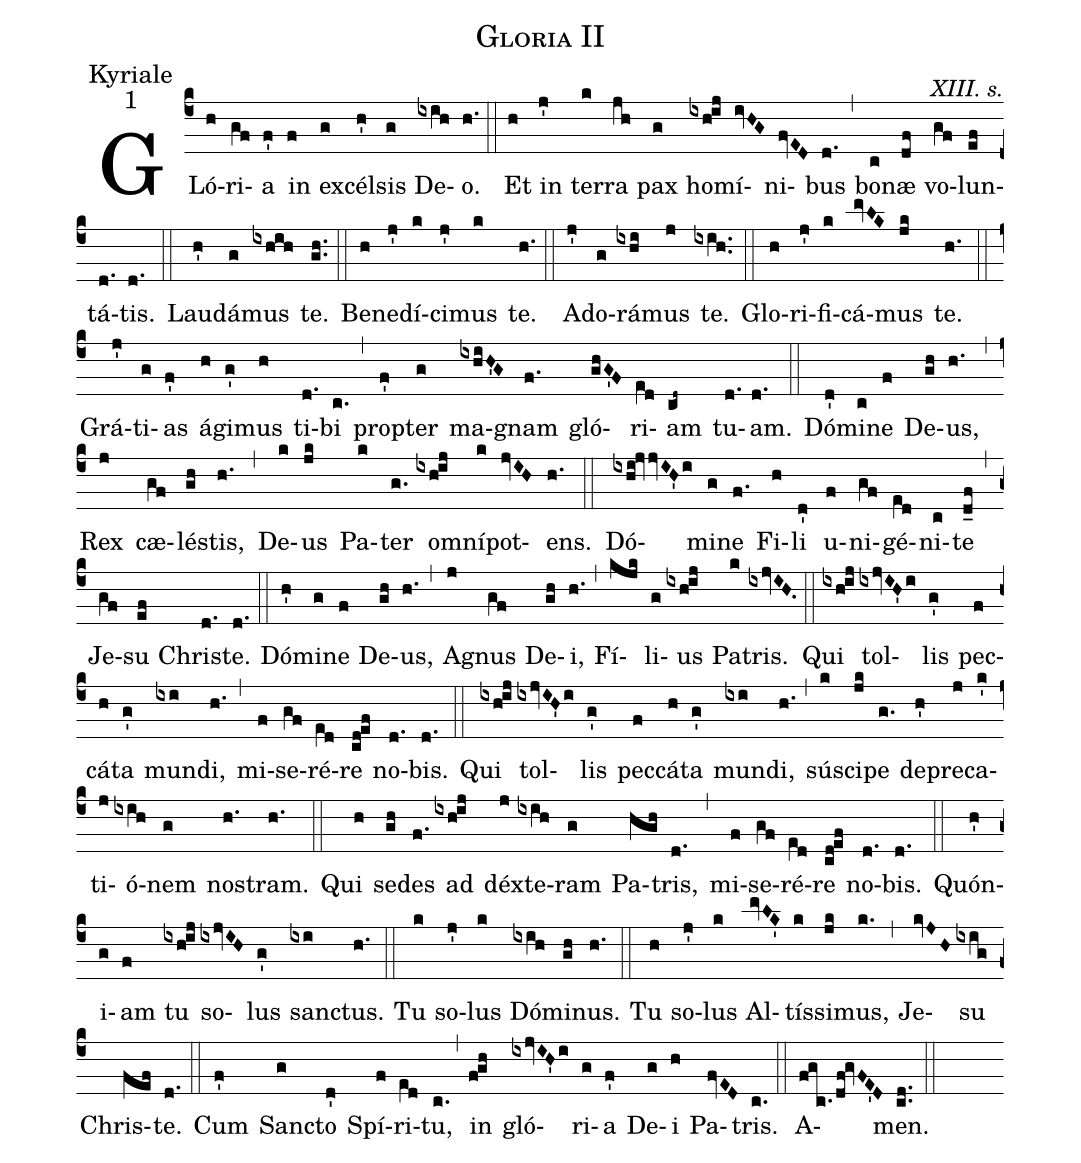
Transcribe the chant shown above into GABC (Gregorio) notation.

name:Gloria II;
office-part:Kyriale;
mode:1;
commentary:XIII. s.;
%%
(c4) GLó(h)ri(gf)a(f') in(f) ex(g)cél(h')sis(g) De(ixih)o.(h.) (::)
Et(h) in(j') ter(k)ra(jh) pax(g) ho(ixhij)mí(ivHG)ni(fvED)bus(d.) (,) bo(c)næ(df) vo(gf)lun(ef)tá(d.)tis.(d.) (::)
Lau(h')dá(g)mus(ixhih) te.(gh..) (::)
Be(h)ne(j')dí(k)ci(j')mus(k) te.(h.) (::)
Ad(j')o(g)rá(ixhi)mus(j) te.(ixih..) (::)
Glo(h)ri(j')fi(k)cá(mvLK)mus(jk) te.(h.) (::)
Grá(j')ti(g)as(f') á(h)gi(g')mus(h) ti(d.)bi(c.) (,) prop(f')ter(g) ma(ixhiH'G)gnam(f.) gló(ghG'F)ri(e[ll:1]d)am(cd~) tu(d.)am.(d.) (::)
Dó(d')mi(c)ne(f) De(gh)us,(h.) (,) Rex(j) cæ(gf)lés(gh)tis,(h.) (,) De(k)us(jk) Pa(k)ter(g.) om(ixhij)ní(k)pot(jvIH)ens.(h.) (::)
Dó(ixhi!jvvIH'i)mi(g)ne(f.) Fi(h)li(d') u(f)ni(gf)gé(e[ll:1]d)ni(c)te(d_f) (,) Je(gf)su(ef) Chris(d.)te.(d.) (::)
Dó(h')mi(g)ne(f) De(gh)us,(h.) (,) A(j)gnus(gf) De(gh)i,(h.) (,) Fí(kjk)li(g)us(ixhij) Pa(k)tris.(ixjvIH.) (::)
Qui(ixhij) tol(ixjvIH'i)lis(g') pec(f)cá(h)ta(g') mun(ixi)di,(h.) (,) mi(f)se(gf)ré(e[ll:1]d)re(cd!ef) no(d.)bis.(d.) (::)
Qui(ixhij) tol(ixjvIH'i)lis(g') pec(f)cá(h)ta(g') mun(ixi)di,(h.) (,) sú(k)sci(jk)pe(g.) de(h')pre(j)ca(k')ti(j)ó(ixih)nem(g) nos(h.)tram.(h.) (::)
Qui(h) se(gh)des(f.) ad(ixhij) déx(j)te(ixih)ram(g) Pa(hgh)tris,(d.) (,) mi(f)se(gf)ré(e[ll:1]d)re(cd!ef) no(d.)bis.(d.) (::)
Quón(h')i(g)am(f) tu(ixhij) so(ixjvIH)lus(g') sanc(ixi)tus.(h.) (::)
Tu(k) so(j')lus(k) Dó(ixih)mi(gh)nus.(h.) (::)
Tu(h) so(j')lus(k) Al(mvLK')tís(k)si(jk)mus,(k.) (,) Je(kvJH)su(ixig) Chris(fef)te.(d.) (::)
Cum(f') Sanc(g)to(d') Spí(f)ri(e[ll:1]d)tu,(c.) (,) in(fgh) gló(ixjvIH'i)ri(g)a(f') De(g)i(h) Pa(fvED)tris.(c.) (::)
A(fgc./df!gvFE'D)men.(cd..) (::)
